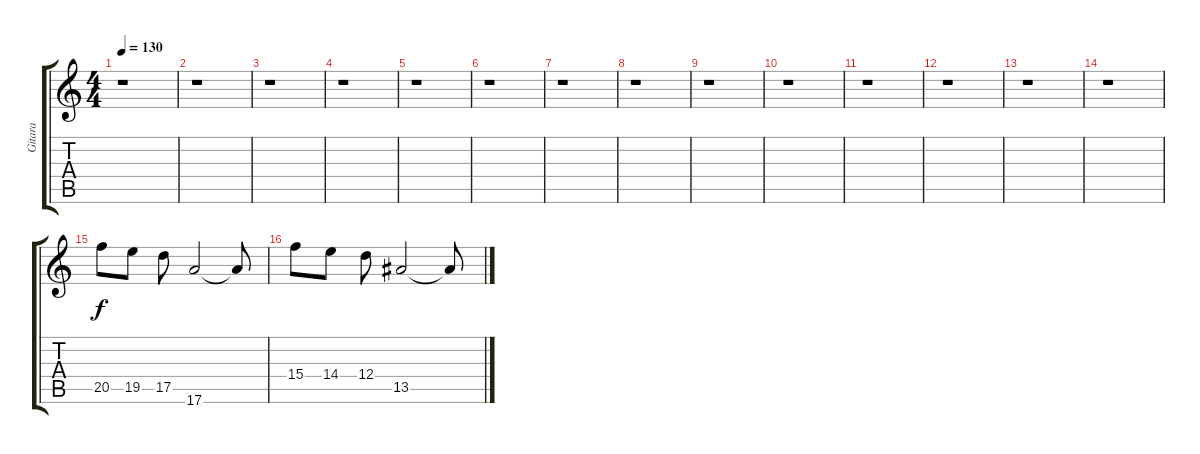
\track ("Gitara" "Gitara") {instrument distortionguitar}
\staff {score tabs}
\tuning (E4 B3 G3 D3 A2 E2) {hide}
\ts (4 4)
\tempo 130
\clef g2
\ks c
r.1{dy f} |
r.1 |
r.1 |
r.1 |
r.1 |
r.1 |
r.1 |
r.1 |
r.1 |
r.1 |
r.1 |
r.1 |
r.1 |
r.1 |
20.5.8 19.5.8 17.5.8 17.6.2 17.6{t}.8 |
15.4.8 14.4.8 12.4.8 13.5.2 13.5{t}.8
